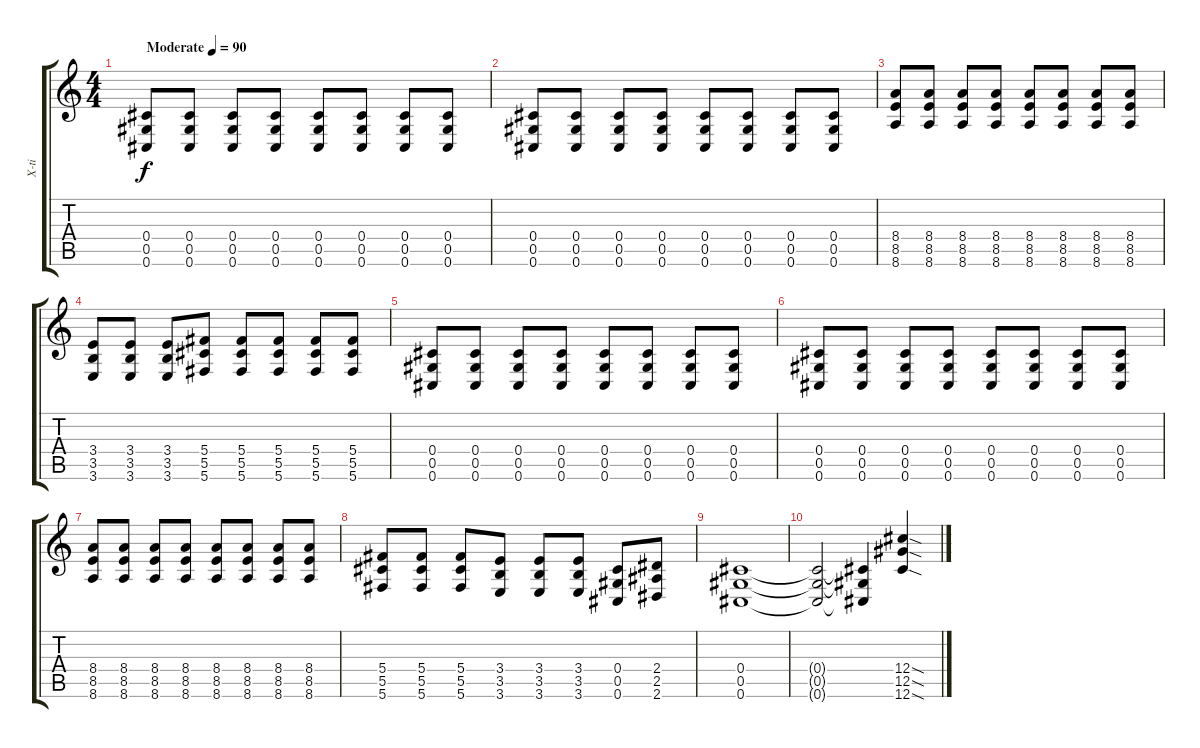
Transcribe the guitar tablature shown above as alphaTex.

\track ("X-ti" "X-ti") {instrument distortionguitar}
\staff {score tabs}
\tuning (Eb4 Bb3 Gb3 Db3 Ab2 Db2) {hide}
\ts (4 4)
\tempo (90 "Moderate")
\clef g2
\ks c
(0.4 0.5 0.6).8{dy f instrument distortionguitar} (0.4 0.5 0.6).8 (0.4 0.5 0.6).8 (0.4 0.5 0.6).8 (0.4 0.5 0.6).8 (0.4 0.5 0.6).8 (0.4 0.5 0.6).8 (0.4 0.5 0.6).8 |
(0.4 0.5 0.6).8 (0.4 0.5 0.6).8 (0.4 0.5 0.6).8 (0.4 0.5 0.6).8 (0.4 0.5 0.6).8 (0.4 0.5 0.6).8 (0.4 0.5 0.6).8 (0.4 0.5 0.6).8 |
(8.4 8.5 8.6).8 (8.4 8.5 8.6).8 (8.4 8.5 8.6).8 (8.4 8.5 8.6).8 (8.4 8.5 8.6).8 (8.4 8.5 8.6).8 (8.4 8.5 8.6).8 (8.4 8.5 8.6).8 |
(3.4 3.5 3.6).8 (3.4 3.5 3.6).8 (3.4 3.5 3.6).8 (5.4 5.5 5.6).8 (5.4 5.5 5.6).8 (5.4 5.5 5.6).8 (5.4 5.5 5.6).8 (5.4 5.5 5.6).8 |
(0.4 0.5 0.6).8 (0.4 0.5 0.6).8 (0.4 0.5 0.6).8 (0.4 0.5 0.6).8 (0.4 0.5 0.6).8 (0.4 0.5 0.6).8 (0.4 0.5 0.6).8 (0.4 0.5 0.6).8 |
(0.4 0.5 0.6).8 (0.4 0.5 0.6).8 (0.4 0.5 0.6).8 (0.4 0.5 0.6).8 (0.4 0.5 0.6).8 (0.4 0.5 0.6).8 (0.4 0.5 0.6).8 (0.4 0.5 0.6).8 |
(8.4 8.5 8.6).8 (8.4 8.5 8.6).8 (8.4 8.5 8.6).8 (8.4 8.5 8.6).8 (8.4 8.5 8.6).8 (8.4 8.5 8.6).8 (8.4 8.5 8.6).8 (8.4 8.5 8.6).8 |
(5.4 5.5 5.6).8 (5.4 5.5 5.6).8 (5.4 5.5 5.6).8 (3.4 3.5 3.6).8 (3.4 3.5 3.6).8 (3.4 3.5 3.6).8 (0.4 0.5 0.6).8 (2.4 2.5 2.6).8 |
(0.4 0.5 0.6).1 |
(0.4{t} 0.5{t} 0.6{t}).2 (0.4{t} 0.5{t} 0.6{t}).4 (12.4{sod} 12.5{sod} 12.6{sod}).4
